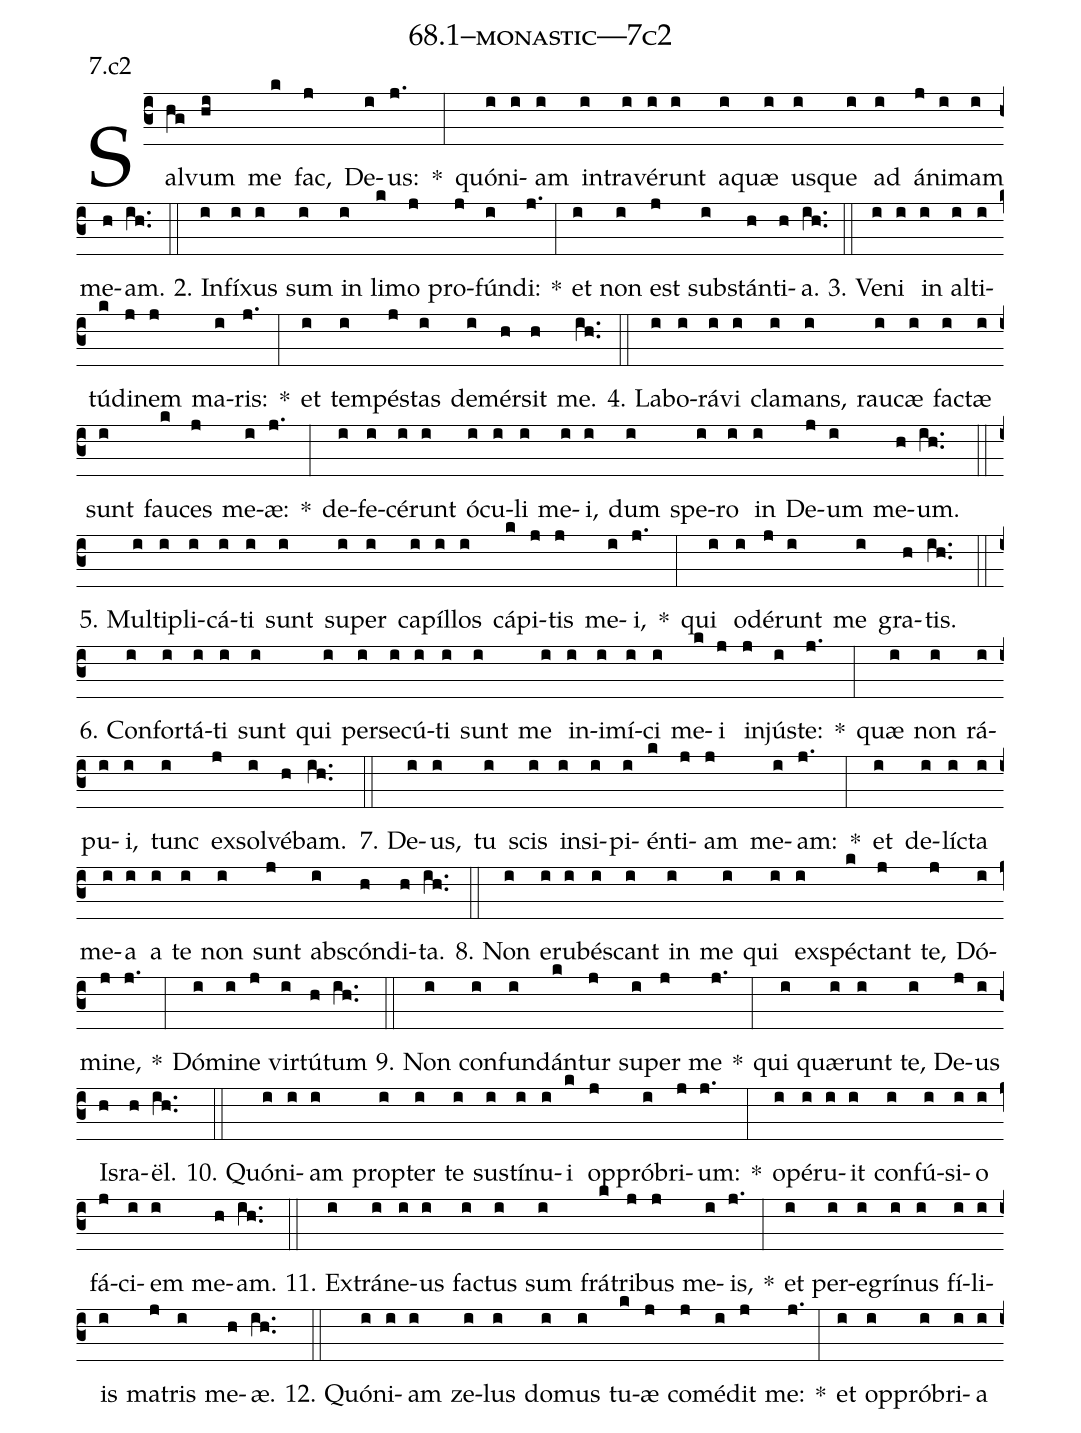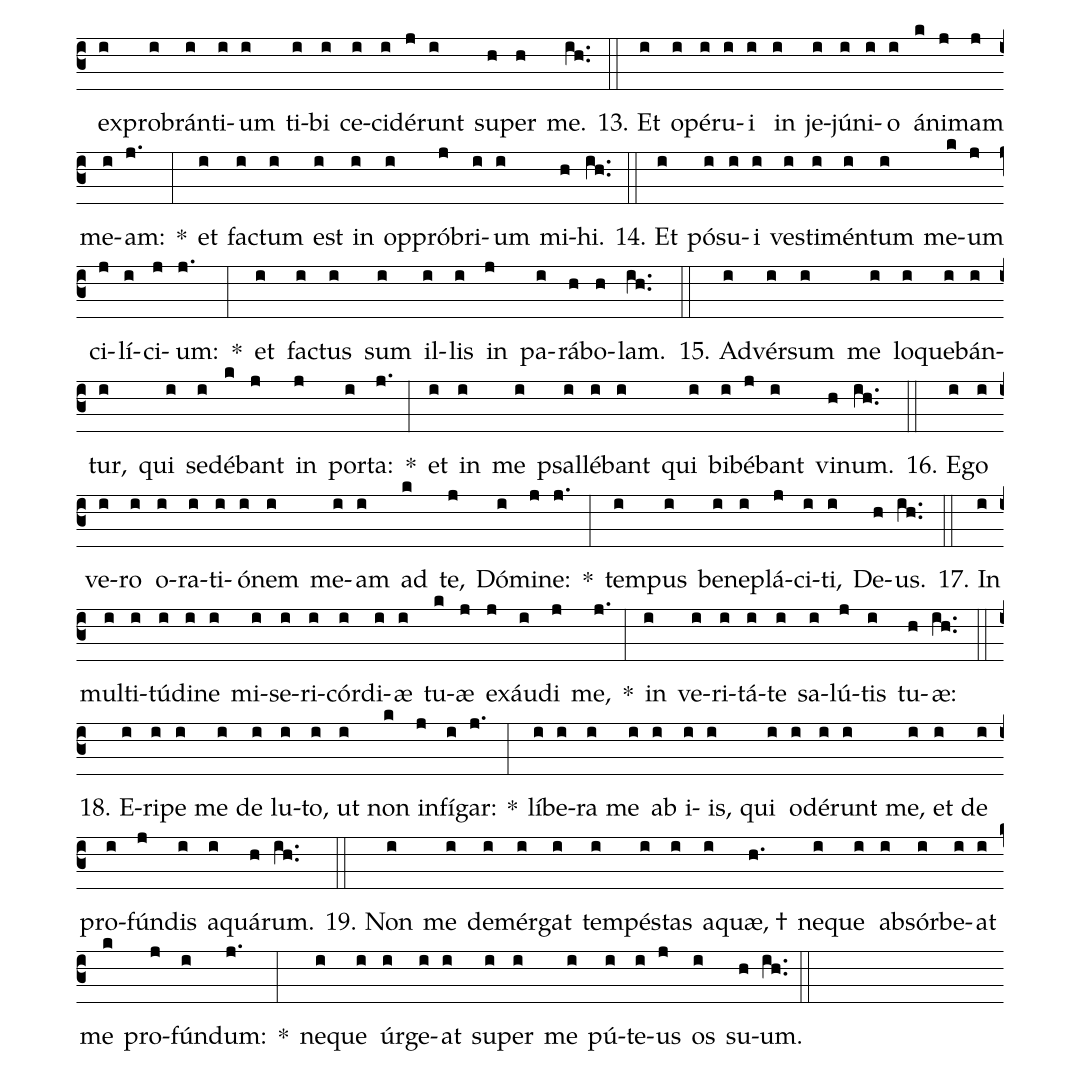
name: 68.1--monastic---7c2;
annotation: 7.c2;
%%
(c3)Sal(hg)vum(hi) me(k) fac,(j) De(i)us:(j.) *(:) quón(i)i(i)am(i) in(i)tra(i)vé(i)runt(i) a(i)quæ(i) us(i)que(i) ad(i) á(j)ni(i)mam(i) me(h)am.(ih..) (::)
2. In(i)fí(i)xus(i) sum(i) in(i) li(k)mo(j) pro(j)fún(i)di:(j.) *(:) et(i) non(i) est(j) sub(i)stán(h)ti(h)a.(ih..) (::)
3. Ve(i)ni(i) in(i) al(i)ti(i)tú(k)di(j)nem(j) ma(i)ris:(j.) *(:) et(i) tem(i)pés(j)tas(i) de(i)mér(h)sit(h) me.(ih..) (::)
4. La(i)bo(i)rá(i)vi(i) cla(i)mans,(i) rau(i)cæ(i) fac(i)tæ(i) sunt(i) fau(k)ces(j) me(i)æ:(j.) *(:) de(i)fe(i)cé(i)runt(i) ó(i)cu(i)li(i) me(i)i,(i) dum(i) spe(i)ro(i) in(i) De(j)um(i) me(h)um.(ih..) (::)
5. Mul(i)ti(i)pli(i)cá(i)ti(i) sunt(i) su(i)per(i) ca(i)píl(i)los(i) cá(k)pi(j)tis(j) me(i)i,(j.) *(:) qui(i) o(i)dé(j)runt(i) me(i) gra(h)tis.(ih..) (::)
6. Con(i)for(i)tá(i)ti(i) sunt(i) qui(i) per(i)se(i)cú(i)ti(i) sunt(i) me(i) in(i)i(i)mí(i)ci(i) me(k)i(j) in(j)jús(i)te:(j.) *(:) quæ(i) non(i) rá(i)pu(i)i,(i) tunc(i) ex(j)sol(i)vé(h)bam.(ih..) (::)
7. De(i)us,(i) tu(i) scis(i) in(i)si(i)pi(i)én(k)ti(j)am(j) me(i)am:(j.) *(:) et(i) de(i)líc(i)ta(i) me(i)a(i) a(i) te(i) non(i) sunt(j) abs(i)cón(h)di(h)ta.(ih..) (::)
8. Non(i) e(i)ru(i)bés(i)cant(i) in(i) me(i) qui(i) ex(i)spéc(k)tant(j) te,(j) Dó(i)mi(j)ne,(j.) *(:) Dó(i)mi(i)ne(j) vir(i)tú(h)tum(ih..) (::)
9. Non(i) con(i)fun(i)dán(k)tur(j) su(i)per(j) me(j.) *(:) qui(i) quæ(i)runt(i) te,(i) De(j)us(i) Is(h)ra(h)ël.(ih..) (::)
10. Quón(i)i(i)am(i) prop(i)ter(i) te(i) sus(i)tí(i)nu(i)i(k) op(j)pró(i)bri(j)um:(j.) *(:) o(i)pé(i)ru(i)it(i) con(i)fú(i)si(i)o(i) fá(j)ci(i)em(i) me(h)am.(ih..) (::)
11. Ex(i)trá(i)ne(i)us(i) fac(i)tus(i) sum(i) frá(k)tri(j)bus(j) me(i)is,(j.) *(:) et(i) per(i)e(i)grí(i)nus(i) fí(i)li(i)is(i) ma(j)tris(i) me(h)æ.(ih..) (::)
12. Quón(i)i(i)am(i) ze(i)lus(i) do(i)mus(i) tu(k)æ(j) com(j)é(i)dit(j) me:(j.) *(:) et(i) op(i)pró(i)bri(i)a(i) ex(i)pro(i)brán(i)ti(i)um(i) ti(i)bi(i) ce(i)ci(i)dé(j)runt(i) su(h)per(h) me.(ih..) (::)
13. Et(i) o(i)pé(i)ru(i)i(i) in(i) je(i)jú(i)ni(i)o(i) á(k)ni(j)mam(j) me(i)am:(j.) *(:) et(i) fac(i)tum(i) est(i) in(i) op(i)pró(j)bri(i)um(i) mi(h)hi.(ih..) (::)
14. Et(i) pó(i)su(i)i(i) ves(i)ti(i)mén(i)tum(i) me(k)um(j) ci(j)lí(i)ci(j)um:(j.) *(:) et(i) fac(i)tus(i) sum(i) il(i)lis(i) in(j) pa(i)rá(h)bo(h)lam.(ih..) (::)
15. Ad(i)vér(i)sum(i) me(i) lo(i)que(i)bán(i)tur,(i) qui(i) se(i)dé(k)bant(j) in(j) por(i)ta:(j.) *(:) et(i) in(i) me(i) psal(i)lé(i)bant(i) qui(i) bi(i)bé(j)bant(i) vi(h)num.(ih..) (::)
16. E(i)go(i) ve(i)ro(i) o(i)ra(i)ti(i)ó(i)nem(i) me(i)am(i) ad(k) te,(j) Dó(i)mi(j)ne:(j.) *(:) tem(i)pus(i) be(i)ne(i)plá(j)ci(i)ti,(i) De(h)us.(ih..) (::)
17. In(i) mul(i)ti(i)tú(i)di(i)ne(i) mi(i)se(i)ri(i)cór(i)di(i)æ(i) tu(k)æ(j) ex(j)áu(i)di(j) me,(j.) *(:) in(i) ve(i)ri(i)tá(i)te(i) sa(i)lú(j)tis(i) tu(h)æ:(ih..) (::)
18. E(i)ri(i)pe(i) me(i) de(i) lu(i)to,(i) ut(i) non(k) in(j)fí(i)gar:(j.) *(:) lí(i)be(i)ra(i) me(i) ab(i) i(i)is,(i) qui(i) o(i)dé(i)runt(i) me,(i) et(i) de(i) pro(i)fún(j)dis(i) a(i)quá(h)rum.(ih..) (::)
19. Non(i) me(i) de(i)mér(i)gat(i) tem(i)pés(i)tas(i) a(i)quæ, †(h.) ne(i)que(i) ab(i)sór(i)be(i)at(i) me(k) pro(j)fún(i)dum:(j.) *(:) ne(i)que(i) úr(i)ge(i)at(i) su(i)per(i) me(i) pú(i)te(i)us(j) os(i) su(h)um.(ih..) (::)
